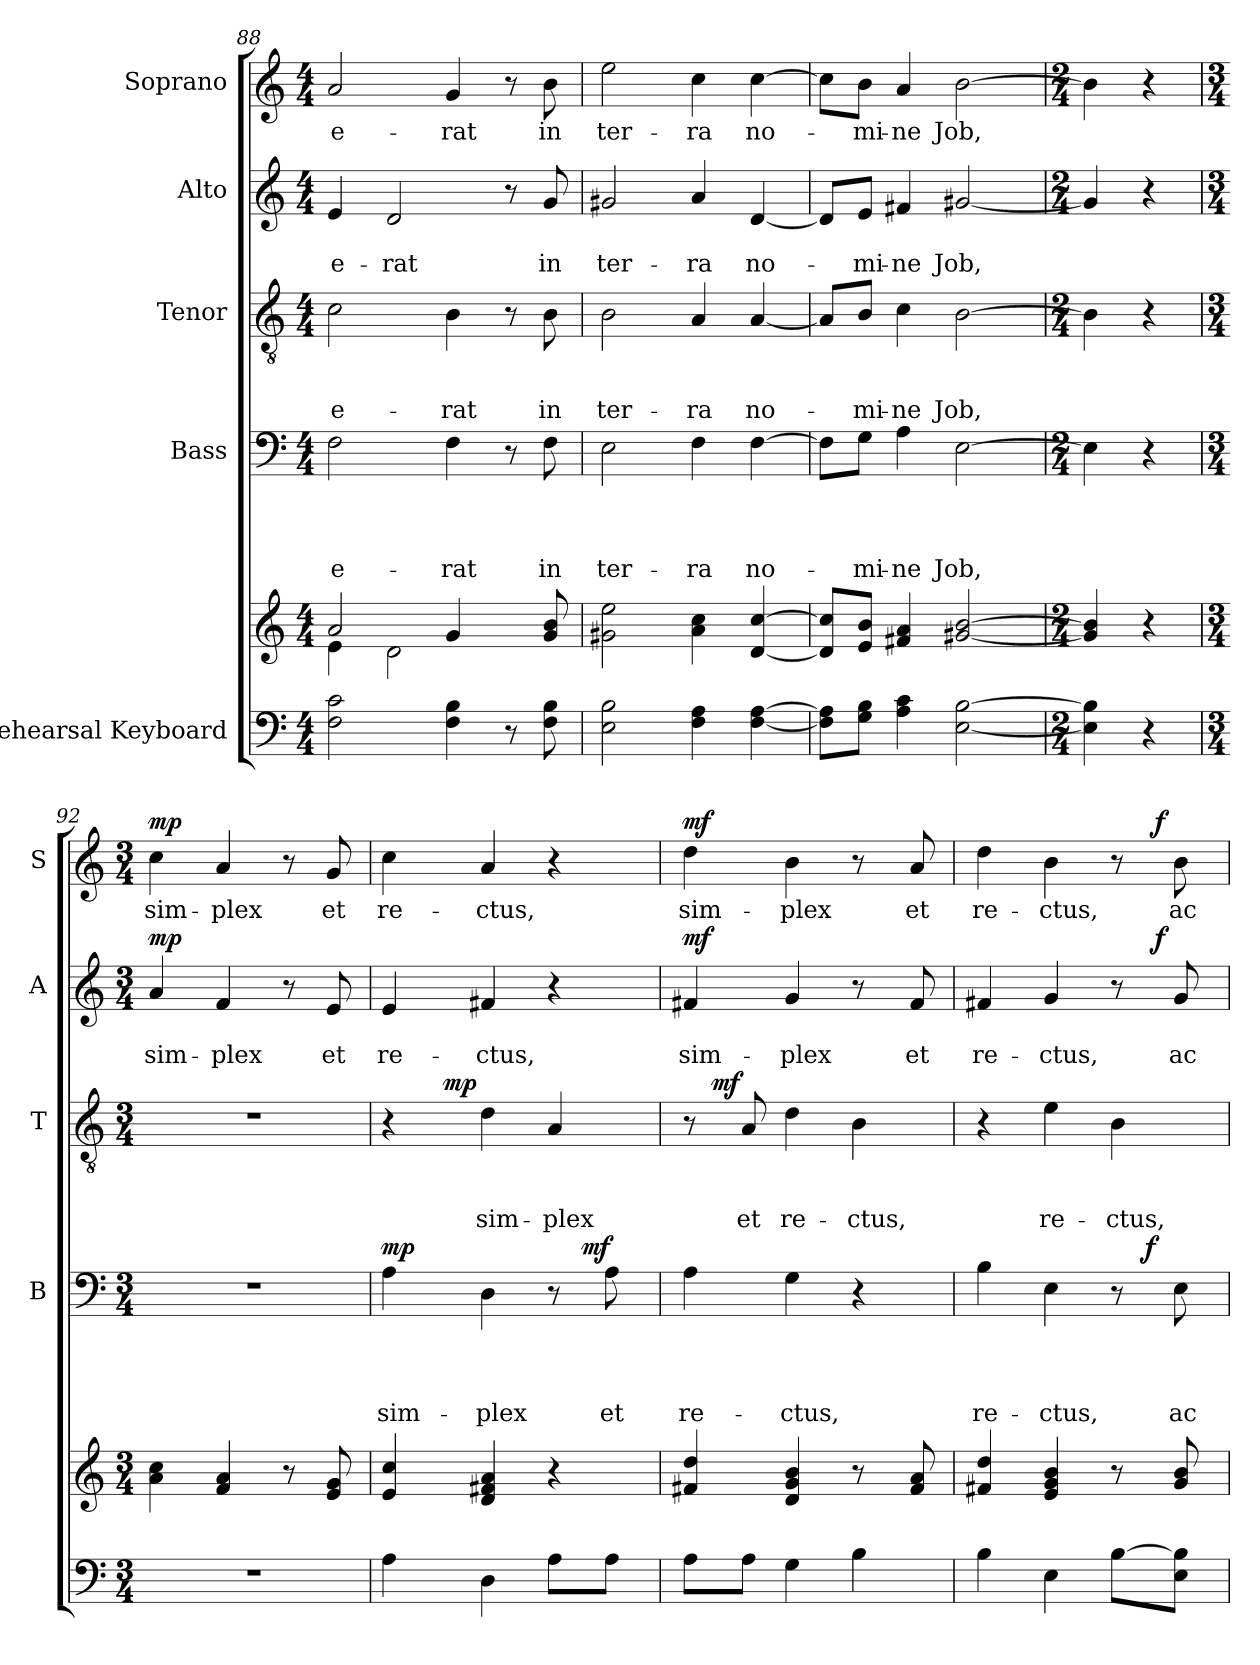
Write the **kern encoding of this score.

**kern	**kern	**kern	**text	**text	**text	**text	**dynam	**kern	**text	**text	**text	**dynam	**kern	**text	**text	**dynam	**kern	**text	**dynam
*part5	*part5	*part4	*part4	*part4	*part4	*part4	*part4	*part3	*part3	*part3	*part3	*part3	*part2	*part2	*part2	*part2	*part1	*part1	*part1
*staff6	*staff5	*staff4	*staff4	*staff4	*staff4	*staff4	*staff4	*staff3	*staff3	*staff3	*staff3	*staff3	*staff2	*staff2	*staff2	*staff2	*staff1	*staff1	*staff1
*I"Rehearsal Keyboard	*	*I"Bass	*	*	*	*	*	*I"Tenor	*	*	*	*	*I"Alto	*	*	*	*I"Soprano	*	*
*	*	*I'B	*	*	*	*	*	*I'T	*	*	*	*	*I'A	*	*	*	*I'S	*	*
*clefF4	*clefG2	*clefF4	*	*	*	*	*	*clefGv2	*	*	*	*	*clefG2	*	*	*	*clefG2	*	*
*k[]	*k[]	*k[]	*	*	*	*	*	*k[]	*	*	*	*	*k[]	*	*	*	*k[]	*	*
*C:	*C:	*C:	*	*	*	*	*	*C:	*	*	*	*	*C:	*	*	*	*C:	*	*
*M4/4	*M4/4	*M4/4	*	*	*	*	*	*M4/4	*	*	*	*	*M4/4	*	*	*	*M4/4	*	*
=88	=88	=88	=88	=88	=88	=88	=88	=88	=88	=88	=88	=88	=88	=88	=88	=88	=88	=88	=88
*	*^	*	*	*	*	*	*	*	*	*	*	*	*	*	*	*	*	*	*
!	!	!	!	!	!	!	!LO:LY:b	!	!	!	!	!LO:LY:b	!	!	!	!LO:LY:b	!	!	!LO:LY:b	!
2F\ 2c\	2a/	4e\	2F\	.	.	.	e-	.	2c\	.	.	e-	.	4e/	.	e-	.	2a/	e-	.
!	!	!	!	!	!	!	!	!	!	!	!	!	!	!	!	!LO:LY:b	!	!	!	!
.	.	2d\	.	.	.	.	.	.	.	.	.	.	.	2d/	.	-rat	.	.	.	.
!	!	!	!	!	!	!	!LO:LY:b	!	!	!	!	!LO:LY:b	!	!	!	!	!	!	!LO:LY:b	!
4F\ 4B\	4g/	.	4F\	.	.	.	-rat	.	4B\	.	.	-rat	.	.	.	.	.	4g/	-rat	.
8r	8ryy	4ryy	8r	.	.	.	.	.	8r	.	.	.	.	8r	.	.	.	8r	.	.
!	!	!	!	!	!	!	!LO:LY:b	!	!	!	!	!LO:LY:b	!	!	!	!LO:LY:b	!	!	!LO:LY:b	!
8F\ 8B\	8g/ 8b/	.	8F\	.	.	.	in	.	8B\	.	.	in	.	8g/	.	in	.	8b\	in	.
*	*v	*v	*	*	*	*	*	*	*	*	*	*	*	*	*	*	*	*	*	*
=89	=89	=89	=89	=89	=89	=89	=89	=89	=89	=89	=89	=89	=89	=89	=89	=89	=89	=89	=89
!	!	!	!	!	!	!LO:LY:b	!	!	!	!	!LO:LY:b	!	!	!	!LO:LY:b	!	!	!LO:LY:b	!
2E\ 2B\	2g#X\ 2ee\	2E\	.	.	.	ter-	.	2B\	.	.	ter-	.	2g#X/	.	ter-	.	2ee\	ter-	.
!	!	!	!	!	!	!LO:LY:b	!	!	!	!	!LO:LY:b	!	!	!	!LO:LY:b	!	!	!LO:LY:b	!
4F\ 4A\	4a\ 4cc\	4F\	.	.	.	-ra	.	4A/	.	.	-ra	.	4a/	.	-ra	.	4cc\	-ra	.
!	!	!	!	!	!	!LO:LY:b	!	!	!	!	!LO:LY:b	!	!	!	!LO:LY:b	!	!	!LO:LY:b	!
[<4F\ [>4A\	[<4d/ [>4cc/	[>4F\	.	.	.	no-	.	[<4A/	.	.	no-	.	[<4d/	.	no-	.	[>4cc\	no-	.
=90	=90	=90	=90	=90	=90	=90	=90	=90	=90	=90	=90	=90	=90	=90	=90	=90	=90	=90	=90
8F\] 8A\]L	8d/] 8cc/]L	8F\L]	.	.	.	.	.	8A/L]	.	.	.	.	8d/L]	.	.	.	8cc\L]	.	.
!	!	!	!	!	!	!LO:LY:b	!	!	!	!	!LO:LY:b	!	!	!	!LO:LY:b	!	!	!LO:LY:b	!
8G\ 8B\J	8e/ 8b/J	8G\J	.	.	.	-mi-	.	8B/J	.	.	-mi-	.	8e/J	.	-mi-	.	8b\J	-mi-	.
!	!	!	!	!	!	!LO:LY:b:rj	!	!	!	!	!LO:LY:b:rj	!	!	!	!LO:LY:b:rj	!	!	!LO:LY:b:rj	!
4A\ 4c\	4f#X/ 4a/	4A\	.	.	.	-ne	.	4c\	.	.	-ne	.	4f#X/	.	-ne	.	4a/	-ne	.
!	!	!	!	!	!	!LO:LY:b	!	!	!	!	!LO:LY:b	!	!	!	!LO:LY:b	!	!	!LO:LY:b	!
[<2E\ [>2B\	[<2g#X/ [>2b/	[>2E\	.	.	.	Job,	.	[>2B\	.	.	Job,	.	[<2g#X/	.	Job,	.	[>2b\	Job,	.
=91	=91	=91	=91	=91	=91	=91	=91	=91	=91	=91	=91	=91	=91	=91	=91	=91	=91	=91	=91
*M2/4	*M2/4	*M2/4	*	*	*	*	*	*M2/4	*	*	*	*	*M2/4	*	*	*	*M2/4	*	*
4E\] 4B\]	4g#/] 4b/]	4E\]	.	.	.	.	.	4B\]	.	.	.	.	4g#/]	.	.	.	4b\]	.	.
4r	4r	4r	.	.	.	.	.	4r	.	.	.	.	4r	.	.	.	4r	.	.
=92	=92	=92	=92	=92	=92	=92	=92	=92	=92	=92	=92	=92	=92	=92	=92	=92	=92	=92	=92
*M3/4	*M3/4	*M3/4	*	*	*	*	*	*M3/4	*	*	*	*	*M3/4	*	*	*	*M3/4	*	*
!LO:N:vis=1	!	!LO:N:vis=1	!	!	!	!	!	!LO:N:vis=1	!	!	!	!	!	!	!LO:LY:b	!LO:DY:a	!	!LO:LY:b	!LO:DY:a
2.r	4a\ 4cc\	2.r	.	.	.	.	.	2.r	.	.	.	.	4a/	.	sim-	mp	4cc\	sim-	mp
!	!	!	!	!	!	!	!	!	!	!	!	!	!	!	!LO:LY:b	!	!	!LO:LY:b	!
.	4f/ 4a/	.	.	.	.	.	.	.	.	.	.	.	4f/	.	-plex	.	4a/	-plex	.
.	8r	.	.	.	.	.	.	.	.	.	.	.	8r	.	.	.	8r	.	.
!	!	!	!	!	!	!	!	!	!	!	!	!	!	!	!LO:LY:b	!	!	!LO:LY:b	!
.	8e/ 8g/	.	.	.	.	.	.	.	.	.	.	.	8e/	.	et	.	8g/	et	.
=93	=93	=93	=93	=93	=93	=93	=93	=93	=93	=93	=93	=93	=93	=93	=93	=93	=93	=93	=93
!	!	!	!	!	!	!LO:LY:b	!LO:DY:a	!	!	!	!	!	!	!	!LO:LY:b	!	!	!LO:LY:b	!
*	*	*^	*	*	*	*	*	*^	*	*	*	*	*	*	*	*	*	*	*
4A\	4e/ 4cc/	4A\	3..ryy	.	.	.	sim-	mp	4r	8ryy	.	.	.	.	4e/	.	re-	.	4cc\	re-	.
.	.	.	.	.	.	.	.	.	.	32ryy	.	.	.	.	.	.	.	.	.	.	.
!	!	!	!	!	!	!	!	!	!	!	!	!	!	!LO:DY:a	!	!	!	!	!	!	!
.	.	.	.	.	.	.	.	.	.	2ryy	.	.	.	mp	.	.	.	.	.	.	.
!	!	!	!	!	!	!	!LO:LY:b	!	!	!	!	!	!LO:LY:b	!	!	!	!LO:LY:b	!	!	!LO:LY:b	!
4D\	4d/ 4f#X/ 4a/	4D\	.	.	.	.	-plex	.	4d\	.	.	.	sim-	.	4f#X/	.	-ctus,	.	4a/	-ctus,	.
!	!	!	!	!	!	!	!	!	!	!	!	!	!LO:LY:b:rj	!	!	!	!	!	!	!	!
8A\L	4r	8r	.	.	.	.	.	.	4A/	.	.	.	-plex	.	4r	.	.	.	4r	.	.
!	!	!	!	!	!	!	!	!LO:DY:a	!	!	!	!	!	!	!	!	!	!	!	!	!
.	.	.	6ryy	.	.	.	.	mf	.	.	.	.	.	.	.	.	.	.	.	.	.
!	!	!	!	!	!	!	!LO:LY:b	!	!	!	!	!	!	!	!	!	!	!	!	!	!
8A\J	.	8A\	.	.	.	.	et	.	.	.	.	.	.	.	.	.	.	.	.	.	.
.	.	.	.	.	.	.	.	.	.	16.ryy	.	.	.	.	.	.	.	.	.	.	.
!!LO:PB:g=z
=94	=94	=94	=94	=94	=94	=94	=94	=94	=94	=94	=94	=94	=94	=94	=94	=94	=94	=94	=94	=94	=94
!	!	!	!	!	!	!	!LO:LY:b	!	!	!	!	!	!	!	!	!	!LO:LY:b	!LO:DY:a	!	!LO:LY:b	!LO:DY:a
*	*	*v	*v	*	*	*	*	*	*	*	*	*	*	*	*	*	*	*	*	*	*
8A\L	4f#X/ 4dd/	4A\	.	.	.	re-	.	8r	16ryy	.	.	.	.	4f#X/	.	sim-	mf	4dd\	sim-	mf
!	!	!	!	!	!	!	!	!	!	!	!	!	!LO:DY:a	!	!	!	!	!	!	!
.	.	.	.	.	.	.	.	.	2ryy	.	.	.	mf	.	.	.	.	.	.	.
!	!	!	!	!	!	!	!	!	!	!	!	!LO:LY:b	!	!	!	!	!	!	!	!
8A\J	.	.	.	.	.	.	.	8A/	.	.	.	et	.	.	.	.	.	.	.	.
!	!	!	!	!	!	!LO:LY:b	!	!	!	!	!	!LO:LY:b	!	!	!	!LO:LY:b	!	!	!LO:LY:b	!
4G\	4d/ 4g/ 4b/	4G\	.	.	.	-ctus,	.	4d\	.	.	.	re-	.	4g/	.	-plex	.	4b\	-plex	.
!	!	!	!	!	!	!	!	!	!	!	!	!LO:LY:b	!	!	!	!	!	!	!	!
4B\	8r	4r	.	.	.	.	.	4B\	.	.	.	-ctus,	.	8r	.	.	.	8r	.	.
.	.	.	.	.	.	.	.	.	8.ryy	.	.	.	.	.	.	.	.	.	.	.
!	!	!	!	!	!	!	!	!	!	!	!	!	!	!	!	!LO:LY:b	!	!	!LO:LY:b	!
.	8f#/ 8a/	.	.	.	.	.	.	.	.	.	.	.	.	8f#/	.	et	.	8a/	et	.
=95	=95	=95	=95	=95	=95	=95	=95	=95	=95	=95	=95	=95	=95	=95	=95	=95	=95	=95	=95	=95
!	!	!	!	!	!	!LO:LY:b	!	!	!	!	!	!	!	!	!	!LO:LY:b	!	!	!LO:LY:b	!
*	*	*^	*	*	*	*	*	*v	*v	*	*	*	*	*^	*	*	*	*^	*	*
4B\	4f#X/ 4dd/	4B\	3..ryy	.	.	.	re-	.	4r	.	.	.	.	4f#X/	2ryy	.	re-	.	4dd\	2ryy	re-	.
!	!	!	!	!	!	!	!LO:LY:b	!	!	!	!	!LO:LY:b	!	!	!	!	!LO:LY:b	!	!	!	!LO:LY:b	!
4E\	4e/ 4g/ 4b/	4E\	.	.	.	.	-ctus,	.	4e\	.	.	re-	.	4g/	.	.	-ctus,	.	4b\	.	-ctus,	.
!	!	!	!	!	!	!	!	!	!	!	!	!LO:LY:b	!	!	!	!	!	!	!	!	!	!
[>8B\L	8r	8r	.	.	.	.	.	.	4B\	.	.	-ctus,	.	8r	16.ryy	.	.	.	8r	16.ryy	.	.
!	!	!	!	!	!	!	!	!LO:DY:a	!	!	!	!	!	!	!	!	!	!	!	!	!	!
.	.	.	6ryy	.	.	.	.	f	.	.	.	.	.	.	.	.	.	.	.	.	.	.
!	!	!	!	!	!	!	!	!	!	!	!	!	!	!	!	!	!	!LO:DY:a	!	!	!	!LO:DY:a
.	.	.	.	.	.	.	.	.	.	.	.	.	.	.	8ryy	.	.	f	.	8ryy	.	f
!	!	!	!	!	!	!	!LO:LY:b	!	!	!	!	!	!	!	!	!	!LO:LY:b	!	!	!	!LO:LY:b	!
8E\ 8B\]J	8g/ 8b/	8E\	.	.	.	.	ac	.	.	.	.	.	.	8g/	.	.	ac	.	8b\	.	ac	.
.	.	.	.	.	.	.	.	.	.	.	.	.	.	.	32ryy	.	.	.	.	32ryy	.	.
*	*	*	*	*	*	*	*	*	*	*	*	*	*	*v	*v	*	*	*	*	*	*	*
*	*	*v	*v	*	*	*	*	*	*	*	*	*	*	*	*	*	*	*v	*v	*	*
=	=	=	=	=	=	=	=	=	=	=	=	=	=	=	=	=	=	=	=
*-	*-	*-	*-	*-	*-	*-	*-	*-	*-	*-	*-	*-	*-	*-	*-	*-	*-	*-	*-
